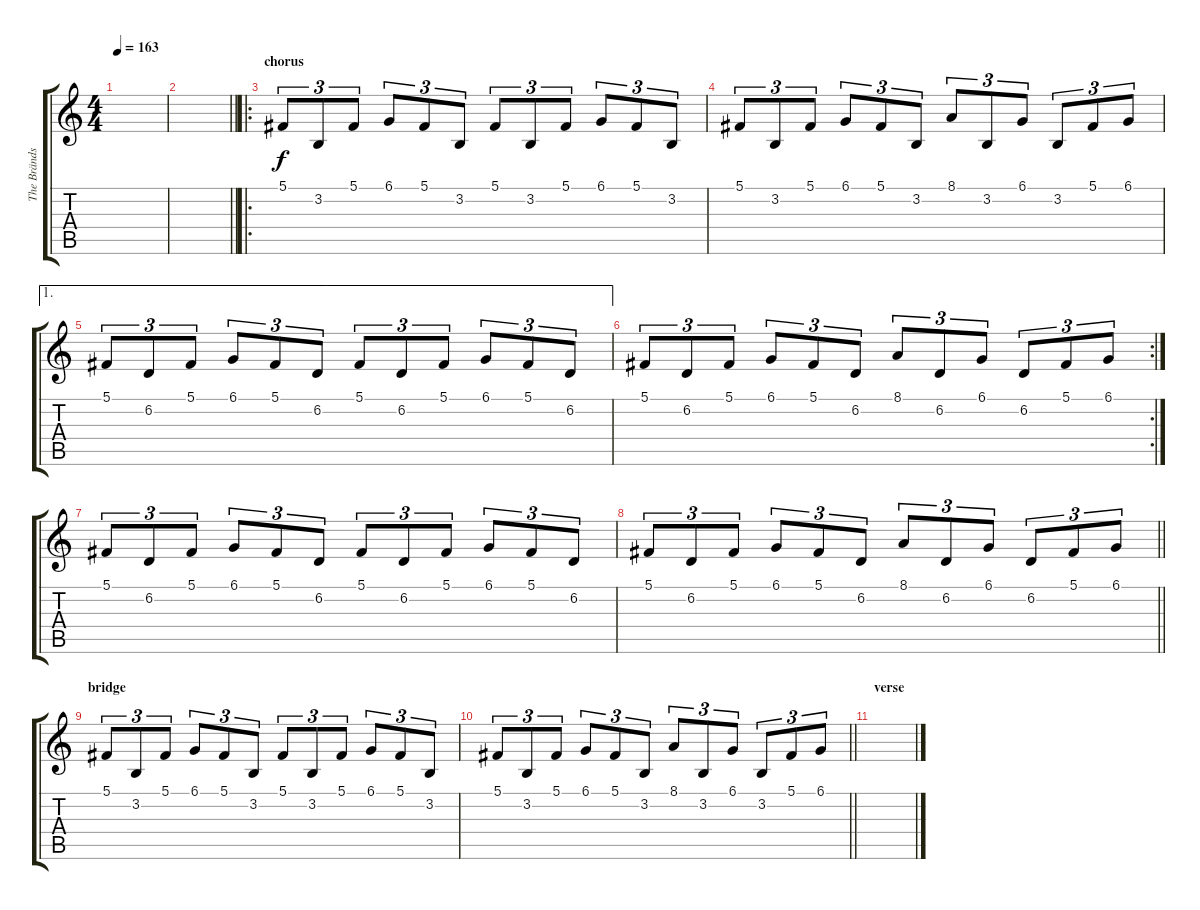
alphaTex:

\track ("The Brändström #2" "The Bränds") {instrument pad1newage}
\staff {score tabs}
\tuning (Db4 Ab3 E3 B2 Gb2 B1) {hide}
\ts (4 4)
\tempo 163
\clef g2
\ks c
|
\barLineRight lightlight
|
\ro
\section ("" "chorus")
5.1.8{tu (3 2) volume 14} 3.2.8{tu (3 2)} 5.1.8{tu (3 2)} 6.1.8{tu (3 2)} 5.1.8{tu (3 2)} 3.2.8{tu (3 2)} 5.1.8{tu (3 2)} 3.2.8{tu (3 2)} 5.1.8{tu (3 2)} 6.1.8{tu (3 2)} 5.1.8{tu (3 2)} 3.2.8{tu (3 2)} |
5.1.8{tu (3 2)} 3.2.8{tu (3 2)} 5.1.8{tu (3 2)} 6.1.8{tu (3 2)} 5.1.8{tu (3 2)} 3.2.8{tu (3 2)} 8.1.8{tu (3 2)} 3.2.8{tu (3 2)} 6.1.8{tu (3 2)} 3.2.8{tu (3 2)} 5.1.8{tu (3 2)} 6.1.8{tu (3 2)} |
\ae 1
5.1.8{tu (3 2)} 6.2.8{tu (3 2)} 5.1.8{tu (3 2)} 6.1.8{tu (3 2)} 5.1.8{tu (3 2)} 6.2.8{tu (3 2)} 5.1.8{tu (3 2)} 6.2.8{tu (3 2)} 5.1.8{tu (3 2)} 6.1.8{tu (3 2)} 5.1.8{tu (3 2)} 6.2.8{tu (3 2)} |
\rc 2
5.1.8{tu (3 2)} 6.2.8{tu (3 2)} 5.1.8{tu (3 2)} 6.1.8{tu (3 2)} 5.1.8{tu (3 2)} 6.2.8{tu (3 2)} 8.1.8{tu (3 2)} 6.2.8{tu (3 2)} 6.1.8{tu (3 2)} 6.2.8{tu (3 2)} 5.1.8{tu (3 2)} 6.1.8{tu (3 2)} |
5.1.8{tu (3 2)} 6.2.8{tu (3 2)} 5.1.8{tu (3 2)} 6.1.8{tu (3 2)} 5.1.8{tu (3 2)} 6.2.8{tu (3 2)} 5.1.8{tu (3 2)} 6.2.8{tu (3 2)} 5.1.8{tu (3 2)} 6.1.8{tu (3 2)} 5.1.8{tu (3 2)} 6.2.8{tu (3 2)} |
\barLineRight lightlight
5.1.8{tu (3 2)} 6.2.8{tu (3 2)} 5.1.8{tu (3 2)} 6.1.8{tu (3 2)} 5.1.8{tu (3 2)} 6.2.8{tu (3 2)} 8.1.8{tu (3 2)} 6.2.8{tu (3 2)} 6.1.8{tu (3 2)} 6.2.8{tu (3 2)} 5.1.8{tu (3 2)} 6.1.8{tu (3 2)} |
\section ("" "bridge")
5.1.8{tu (3 2) volume 14 instrument pizzicatostrings} 3.2.8{tu (3 2)} 5.1.8{tu (3 2)} 6.1.8{tu (3 2)} 5.1.8{tu (3 2)} 3.2.8{tu (3 2)} 5.1.8{tu (3 2)} 3.2.8{tu (3 2)} 5.1.8{tu (3 2)} 6.1.8{tu (3 2)} 5.1.8{tu (3 2)} 3.2.8{tu (3 2)} |
\barLineRight lightlight
5.1.8{tu (3 2)} 3.2.8{tu (3 2)} 5.1.8{tu (3 2)} 6.1.8{tu (3 2)} 5.1.8{tu (3 2)} 3.2.8{tu (3 2)} 8.1.8{tu (3 2)} 3.2.8{tu (3 2)} 6.1.8{tu (3 2)} 3.2.8{tu (3 2)} 5.1.8{tu (3 2)} 6.1.8{tu (3 2)} |
\section ("" "verse")
